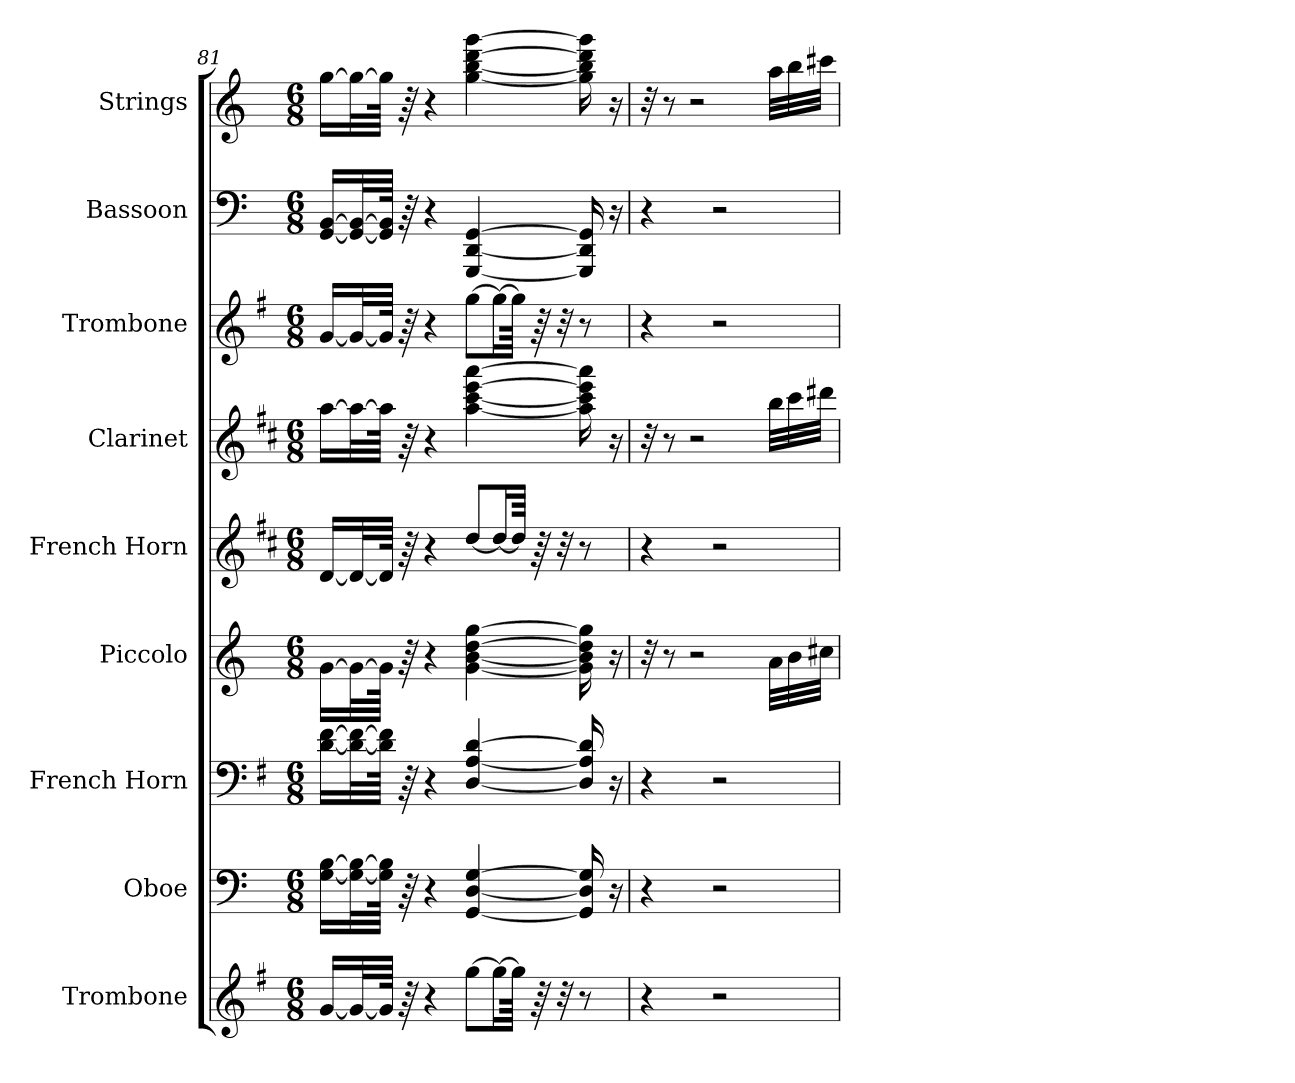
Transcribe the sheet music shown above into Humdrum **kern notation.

**kern	**kern	**kern	**kern	**kern	**kern	**kern	**kern	**kern
*part9	*part8	*part7	*part6	*part5	*part4	*part3	*part2	*part1
*staff9	*staff8	*staff7	*staff6	*staff5	*staff4	*staff3	*staff2	*staff1
*I"Trombone	*I"Oboe	*I"French Horn	*I"Piccolo	*I"French Horn	*I"Clarinet	*I"Trombone	*I"Bassoon	*I"Strings
*I'Trb	*I'Ob	*I'Hn	*I'Picc	*I'Hn	*I'Cl	*I'Trb	*I'Bsn	*I'Str
*clefG2	*clefF4	*clefF4	*clefG2	*clefG2	*clefG2	*clefG2	*clefF4	*clefG2
*	*	*ITrd4c7	*ITrd-7c-12	*ITrd4c7	*ITrd1c2	*	*	*
*k[f#]	*k[]	*k[]	*k[]	*k[f#]	*k[]	*k[f#]	*k[]	*k[]
*M6/8	*M6/8	*M6/8	*M6/8	*M6/8	*M6/8	*M6/8	*M6/8	*M6/8
=81	=81	=81	=81	=81	=81	=81	=81	=81
[16g/LL	[16G\ [16B\LL	[16G\ [16B\LL	[16gg\LL	[16G/LL	[16gg\LL	[16g/LL	[16GG/ [16BB/LL	[16gg\LL
32g/L_	32G\_ 32B\_L	32G\_ 32B\_L	32gg\L_	32G/L_	32gg\L_	32g/L_	32GG/_ 32BB/_L	32gg\L_
64g/JJJk]	64G\] 64B\]JJJk	64G\] 64B\]JJJk	64gg\JJJk]	64G/JJJk]	64gg\JJJk]	64g/JJJk]	64GG/] 64BB/]JJJk	64gg\JJJk]
64r	64r	64r	64r	64r	64r	64r	64r	64r
4r	4r	4r	4r	4r	4r	4r	4r	4r
[8gg\L	[4GG/ [4D/ [4G/	[4GG/ [4D/ [4G/	[4gg\ [4bb\ [4ddd\ [4ggg\	[8g/L	[4gg\ [4bb\ [4ddd\ [4ggg\	[8gg\L	[4GGG/ [4DD/ [4GG/	[4gg\ [4bb\ [4ddd\ [4ggg\
16gg\L_	.	.	.	16g/L_	.	16gg\L_	.	.
64gg\JJkk]	.	.	.	64g/JJkk]	.	64gg\JJkk]	.	.
64r	.	.	.	64r	.	64r	.	.
32r	.	.	.	32r	.	32r	.	.
8r	16GG/] 16D/] 16G/]	16GG/] 16D/] 16G/]	16gg\] 16bb\] 16ddd\] 16ggg\]	8r	16gg\] 16bb\] 16ddd\] 16ggg\]	8r	16GGG/] 16DD/] 16GG/]	16gg\] 16bb\] 16ddd\] 16ggg\]
.	16r	16r	16r	.	16r	.	16r	16r
!!LO:PB:g=z
=82	=82	=82	=82	=82	=82	=82	=82	=82
4r	4r	4r	32r	4r	32r	4r	4r	32r
.	.	.	8r	.	8r	.	.	8r
.	.	.	2r	.	2r	.	.	2r
2r	2r	2r	.	2r	.	2r	2r	.
.	.	.	32aa\LLL	.	32aa\LLL	.	.	32aa\LLL
.	.	.	32bb\	.	32bb\	.	.	32bb\
.	.	.	32ccc#X\JJJ	.	32ccc#X\JJJ	.	.	32ccc#X\JJJ
=	=	=	=	=	=	=	=	=
*-	*-	*-	*-	*-	*-	*-	*-	*-
